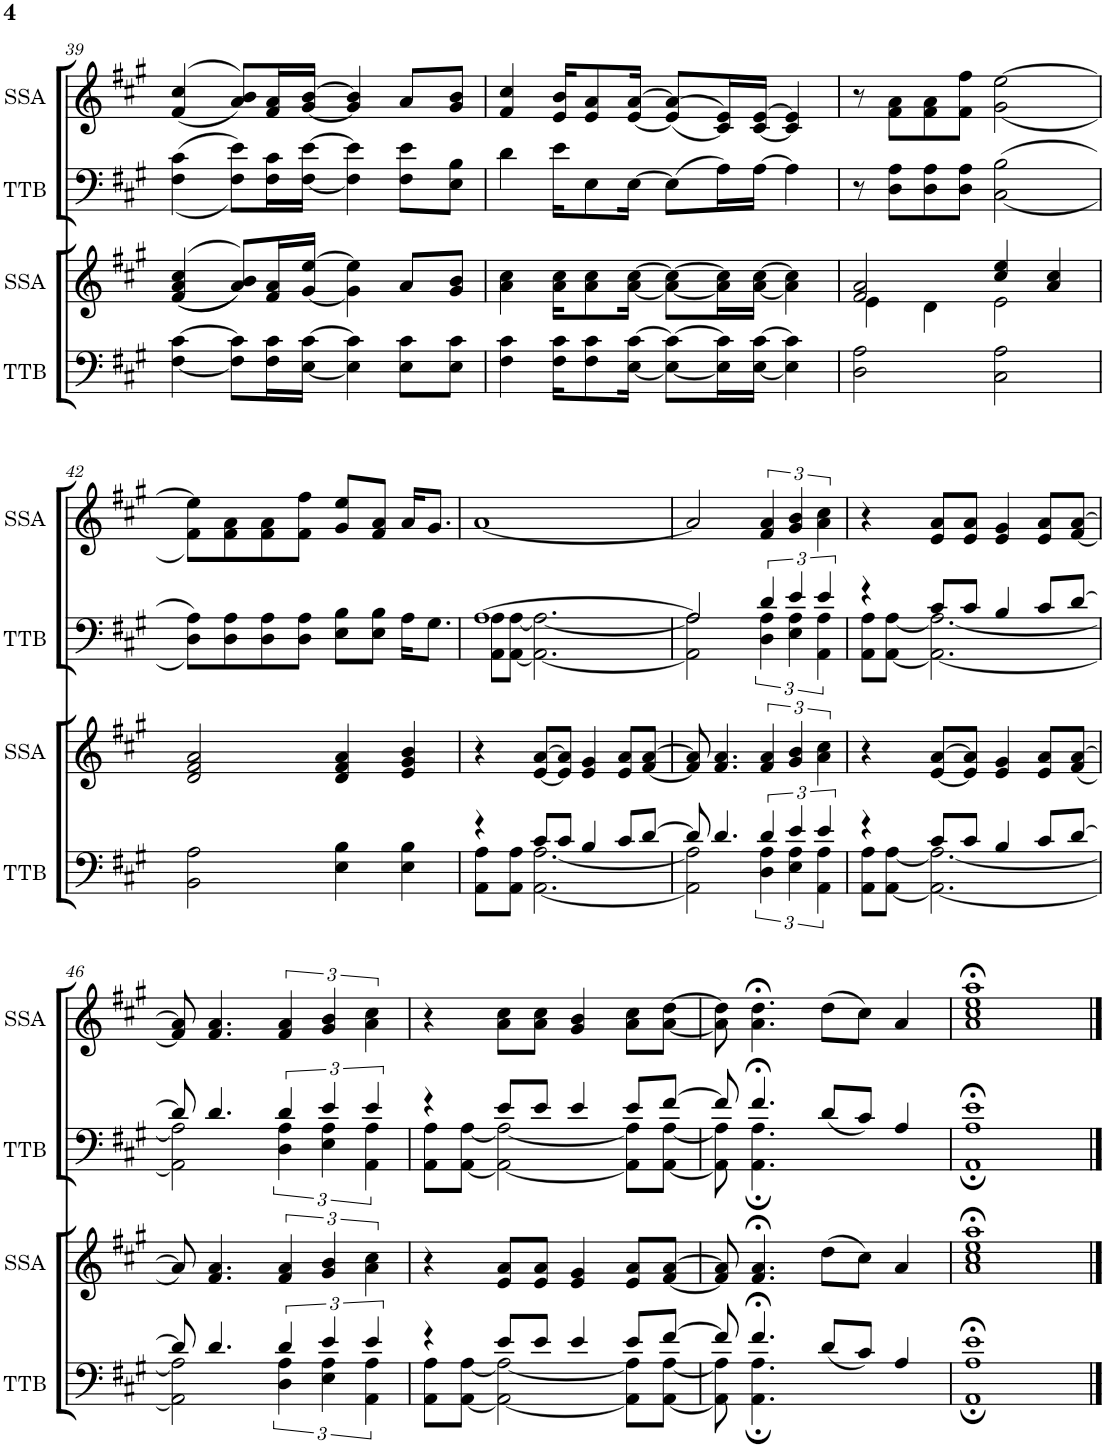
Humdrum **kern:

**kern	**kern	**kern	**kern
*part4	*part3	*part2	*part1
*staff4	*staff3	*staff2	*staff1
*I"TTB	*I"SSA	*I"TTB	*I"SSA
*I'TTB	*I'SSA	*I'TTB	*I'SSA
!!LO:PB:g=z
*clefF4	*clefG2	*clefF4	*clefG2
*k[f#c#g#]	*k[f#c#g#]	*k[f#c#g#]	*k[f#c#g#]
*M4/4	*M4/4	*M4/4	*M4/4
=39	=39	=39	=39
[4F#\ [4c#\	(>(<(4f#/ 4a/ 4cc#/	(<(4F#\ 4c#\	(<(>4f#/ 4cc#/
8F#\] 8c#\]L	8a/ 8b/L)))	8F#\ 8e\L))	8a/ 8b/L))
16F#\ 16c#\L	16f#/ 16a/L	16F#\ 16c#\L	16f#/ 16a/L
[16E\ [16c#\JJ	[16g#/ [16ee/JJ	[16F#\ [16e\JJ	[16g#/ [16b/JJ
4E\] 4c#\]	4g#\] 4ee\]	4F#\] 4e\]	4g#/] 4b/]
8E\ 8c#\L	8a/L	8F#\ 8e\L	8a/L
8E\ 8c#\J	8g#/ 8b/J	8E\ 8B\J	8g#/ 8b/J
=40	=40	=40	=40
4F#\ 4c#\	4a\ 4cc#\	4d\	4f#/ 4cc#/
16F#\ 16c#\KL	16a\ 16cc#\KL	16e\KL	16e/ 16b/KL
8F#\ 8c#\	8a\ 8cc#\	8E\	8e/ 8a/
[16E\ [16c#\Jk	[16a\ [16cc#\Jk	[16E\Jk	[16e/ [16a/Jk
8E\_ 8c#\_L	8a\_ 8cc#\_L	(8E\L]	(>(8e/] 8a/]L
16E\] 16c#\]L	16a\] 16cc#\]L	16A\L)	16c#/ 16e/L))
[16E\ [16c#\JJ	[16a\ [16cc#\JJ	[16A\JJ	[16c#/ [16e/JJ
4E\] 4c#\]	4a\] 4cc#\]	4A\]	4c#/] 4e/]
=41	=41	=41	=41
*	*^	*	*
2D\ 2A\	2f#/ 2a/	4e\	8r	8r
.	.	.	8D\ 8A\L	8f#\ 8a\L
.	.	4d\	8D\ 8A\	8f#\ 8a\
.	.	.	8D\ 8A\J	8f#\ 8ff#\J
2C#\ 2A\	4cc#/ 4ee/	2e\	(<(2C#\ 2B\	(<2g#\ [2ee\
.	4a/ 4cc#/	.	.	.
*	*v	*v	*	*
!!LO:LB:g=z
=42	=42	=42	=42
2BB\ 2A\	2d/ 2f#/ 2a/	8D\ 8A\L))	8f#\ 8ee\]L)
.	.	8D\ 8A\	8f#\ 8a\
.	.	8D\ 8A\	8f#\ 8a\
.	.	8D\ 8A\J	8f#\ 8ff#\J
4E\ 4B\	4d/ 4f#/ 4a/	8E\ 8B\L	8g#/ 8ee/L
.	.	8E\ 8B\J	8f#/ 8a/J
4E\ 4B\	4e/ 4g#/ 4b/	16A\KL	16a/KL
.	.	8.G#\J	8.g#/J
=43	=43	=43	=43
*^	*	*^	*
4r	8AA\ 8A\L	4r	8AA\ 8A\L	[1A	[1a
.	8AA\ 8A\J	.	[8AA\ [8A\J	.	.
8c#/L	[2.AA\ [2.A\	[8e/ [8a/L	2.AA\_ 2.A\_	.	.
8c#/J	.	8e/] 8a/]J	.	.	.
4B/	.	4e/ 4g#/	.	.	.
8c#/L	.	8e/ 8a/L	.	.	.
[8d/J	.	[8f#/ [8a/J	.	.	.
=44	=44	=44	=44	=44	=44
8d/]	2AA\] 2A\]	8f#/] 8a/]	2AA\] 2A\]	2A/]	2a/]
4.d/	.	4.f#/ 4.a/	.	.	.
6d/	6D\ 6A\	6f#/ 6a/	6d/	6D\ 6A\	6f#/ 6a/
6e/	6E\ 6A\	6g#/ 6b/	6e/	6E\ 6A\	6g#/ 6b/
6e/	6AA\ 6A\	6a\ 6cc#\	6e/	6AA\ 6A\	6a\ 6cc#\
=45	=45	=45	=45	=45	=45
4r	8AA\ 8A\L	4r	4r	8AA\ 8A\L	4r
.	[8AA\ [8A\J	.	.	[8AA\ [8A\J	.
8c#/L	2.AA\_ 2.A\_	[8e/ [8a/L	8c#/L	2.AA\_ 2.A\_	8e/ 8a/L
8c#/J	.	8e/] 8a/]J	8c#/J	.	8e/ 8a/J
4B/	.	4e/ 4g#/	4B/	.	4e/ 4g#/
8c#/L	.	8e/ 8a/L	8c#/L	.	8e/ 8a/L
[8d/J	.	(8f#/ [8a/J	[8d/J	.	[8f#/ [8a/J
!!LO:LB:g=z
=46	=46	=46	=46	=46	=46
8d/]	2AA\] 2A\]	8a/])	8d/]	2AA\] 2A\]	8f#/] 8a/]
4.d/	.	4.f#/ 4.a/	4.d/	.	4.f#/ 4.a/
6d/	6D\ 6A\	6f#/ 6a/	6d/	6D\ 6A\	6f#/ 6a/
6e/	6E\ 6A\	6g#/ 6b/	6e/	6E\ 6A\	6g#/ 6b/
6e/	6AA\ 6A\	6a\ 6cc#\	6e/	6AA\ 6A\	6a\ 6cc#\
=47	=47	=47	=47	=47	=47
4r	8AA\ 8A\L	4r	4r	8AA\ 8A\L	4r
.	[8AA\ [8A\J	.	.	[8AA\ [8A\J	.
8e/L	2AA\_ 2A\_	8e/ 8a/L	8e/L	2AA\_ 2A\_	8a\ 8cc#\L
8e/J	.	8e/ 8a/J	8e/J	.	8a\ 8cc#\J
4e/	.	4e/ 4g#/	4e/	.	4g#/ 4b/
8e/L	8AA\] 8A\]L	8e/ 8a/L	8e/L	8AA\] 8A\]L	8a\ 8cc#\L
[8f#/J	[8AA\ [8A\J	[8f#/ [8a/J	[8f#/J	[8AA\ [8A\J	[8a\ [8dd\J
=48	=48	=48	=48	=48	=48
8f#/]	8AA\] 8A\]	8f#/] 8a/]	8f#/]	8AA\] 8A\]	8a\] 8dd\]
4.f#;</	4.AA\; 4.A\;	4.f#/;< 4.a/;<	4.f#;</	4.AA\; 4.A\;	4.a\;< 4.dd\;<
8d/L	2ryy	(8dd\L	(8d/L	2ryy	(8dd\L
8c#/J	.	8cc#\J)	8c#/J)	.	8cc#\J)
4A/	.	4a/	4A/	.	4a/
=49	=49	=49	=49	=49	=49
1A;< 1e;<	1AA;	1a;< 1cc#;< 1ee;< 1aa;<	1A;< 1e;<	1AA;	1a;< 1cc#;< 1ee;< 1aa;<
*v	*v	*	*v	*v	*
==	==	==	==
*-	*-	*-	*-
